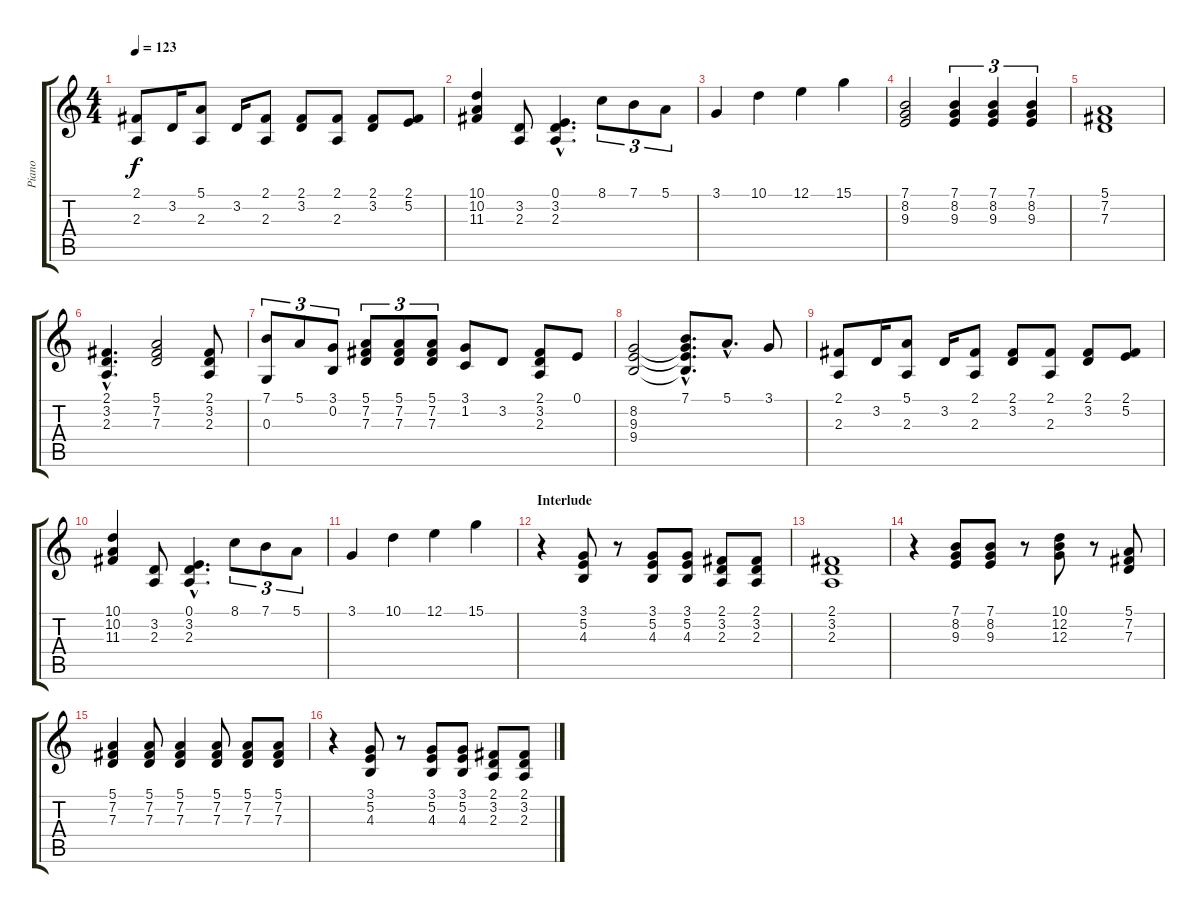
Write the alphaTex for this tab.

\track ("Piano" "Piano") {instrument acousticgrandpiano}
\staff {score tabs}
\tuning (E4 B3 G3 D3 A2 E2) {hide}
\ts (4 4)
\tempo 123
\clef g2
\ks c
(2.1 2.3).8{dy f} 3.2.16 (5.1 2.3).8 3.2.16 (2.1 2.3).8 (2.1 3.2).8 (2.1 2.3).8 (2.1 3.2).8 (2.1 5.2).8 |
(10.1 10.2 11.3).4 (3.2 2.3).8 (0.1{hac} 3.2{hac} 2.3{hac}).4{d} 8.1.8{tu (3 2)} 7.1.8{tu (3 2)} 5.1.8{tu (3 2)} |
3.1.4 10.1.4 12.1.4 15.1.4 |
(7.1 8.2 9.3).2 (7.1 8.2 9.3).4{tu (3 2)} (7.1 8.2 9.3).4{tu (3 2)} (7.1 8.2 9.3).4{tu (3 2)} |
(5.1 7.2 7.3).1 |
(2.1{hac} 3.2{hac} 2.3{hac}).4{d} (5.1 7.2 7.3).2 (2.1 3.2 2.3).8 |
(7.1 0.3).8{tu (3 2)} 5.1.8{tu (3 2)} (3.1 0.2).8{tu (3 2)} (5.1 7.2 7.3).8{tu (3 2)} (5.1 7.2 7.3).8{tu (3 2)} (5.1 7.2 7.3).8{tu (3 2)} (3.1 1.2).8 3.2.8 (2.1 3.2 2.3).8 0.1.8 |
(8.2 9.3 9.4).2 (7.1{hac} 8.2{hac t} 9.3{hac t} 9.4{hac t}).8{d} 5.1{hac}.8{d} 3.1.8 |
(2.1 2.3).8 3.2.16 (5.1 2.3).8 3.2.16 (2.1 2.3).8 (2.1 3.2).8 (2.1 2.3).8 (2.1 3.2).8 (2.1 5.2).8 |
(10.1 10.2 11.3).4 (3.2 2.3).8 (0.1{hac} 3.2{hac} 2.3{hac}).4{d} 8.1.8{tu (3 2)} 7.1.8{tu (3 2)} 5.1.8{tu (3 2)} |
3.1.4 10.1.4 12.1.4 15.1.4 |
\section ("" "Interlude")
r.4 (3.1 5.2 4.3).8 r.8 (3.1 5.2 4.3).8 (3.1 5.2 4.3).8 (2.1 3.2 2.3).8 (2.1 3.2 2.3).8 |
(2.1 3.2 2.3).1 |
r.4 (7.1 8.2 9.3).8 (7.1 8.2 9.3).8 r.8 (10.1 12.2 12.3).8 r.8 (5.1 7.2 7.3).8 |
(5.1 7.2 7.3).4 (5.1 7.2 7.3).8 (5.1 7.2 7.3).4 (5.1 7.2 7.3).8 (5.1 7.2 7.3).8 (5.1 7.2 7.3).8 |
r.4 (3.1 5.2 4.3).8 r.8 (3.1 5.2 4.3).8 (3.1 5.2 4.3).8 (2.1 3.2 2.3).8 (2.1 3.2 2.3).8
